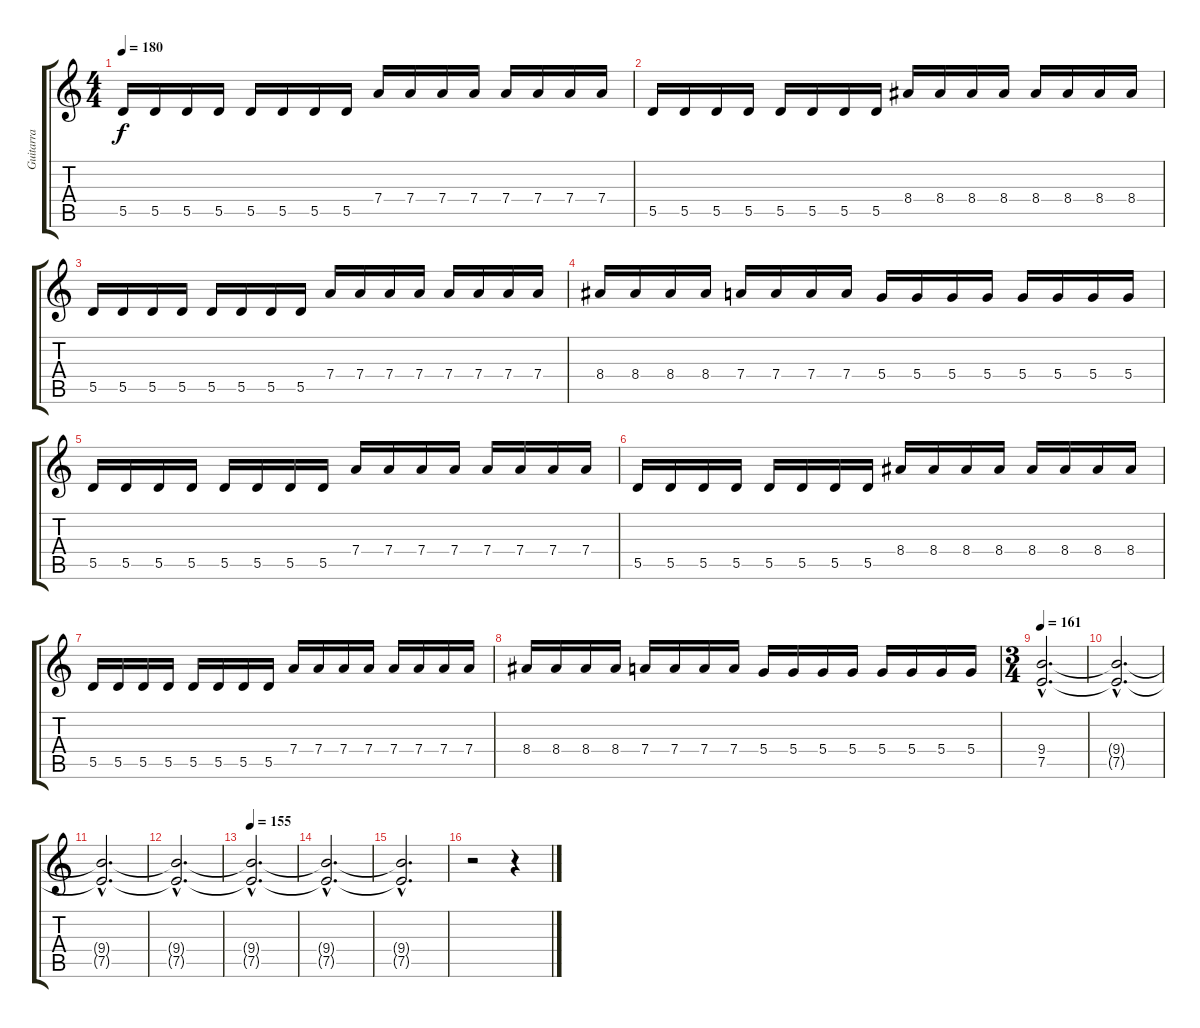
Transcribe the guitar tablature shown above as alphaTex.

\track ("Guitarra" "Guitarra") {instrument distortionguitar}
\staff {score tabs}
\tuning (E4 B3 G3 D3 A2 E2) {hide}
\ts (4 4)
\tempo 180
\clef g2
\ks c
5.5.16{dy f} 5.5.16 5.5.16 5.5.16 5.5.16 5.5.16 5.5.16 5.5.16 7.4.16 7.4.16 7.4.16 7.4.16 7.4.16 7.4.16 7.4.16 7.4.16 |
5.5.16 5.5.16 5.5.16 5.5.16 5.5.16 5.5.16 5.5.16 5.5.16 8.4.16 8.4.16 8.4.16 8.4.16 8.4.16 8.4.16 8.4.16 8.4.16 |
5.5.16 5.5.16 5.5.16 5.5.16 5.5.16 5.5.16 5.5.16 5.5.16 7.4.16 7.4.16 7.4.16 7.4.16 7.4.16 7.4.16 7.4.16 7.4.16 |
8.4.16 8.4.16 8.4.16 8.4.16 7.4.16 7.4.16 7.4.16 7.4.16 5.4.16 5.4.16 5.4.16 5.4.16 5.4.16 5.4.16 5.4.16 5.4.16 |
5.5.16 5.5.16 5.5.16 5.5.16 5.5.16 5.5.16 5.5.16 5.5.16 7.4.16 7.4.16 7.4.16 7.4.16 7.4.16 7.4.16 7.4.16 7.4.16 |
5.5.16 5.5.16 5.5.16 5.5.16 5.5.16 5.5.16 5.5.16 5.5.16 8.4.16 8.4.16 8.4.16 8.4.16 8.4.16 8.4.16 8.4.16 8.4.16 |
5.5.16 5.5.16 5.5.16 5.5.16 5.5.16 5.5.16 5.5.16 5.5.16 7.4.16 7.4.16 7.4.16 7.4.16 7.4.16 7.4.16 7.4.16 7.4.16 |
8.4.16 8.4.16 8.4.16 8.4.16 7.4.16 7.4.16 7.4.16 7.4.16 5.4.16 5.4.16 5.4.16 5.4.16 5.4.16 5.4.16 5.4.16 5.4.16 |
\ts (3 4)
\tempo 161
(9.4{hac} 7.5{hac}).2{d} |
(9.4{hac t} 7.5{hac t}).2{d} |
(9.4{hac t} 7.5{hac t}).2{d} |
(9.4{hac t} 7.5{hac t}).2{d} |
\tempo 155
(9.4{hac t} 7.5{hac t}).2{d volume 0} |
(9.4{hac t} 7.5{hac t}).2{d} |
(9.4{hac t} 7.5{hac t}).2{d} |
r.2 r.4
